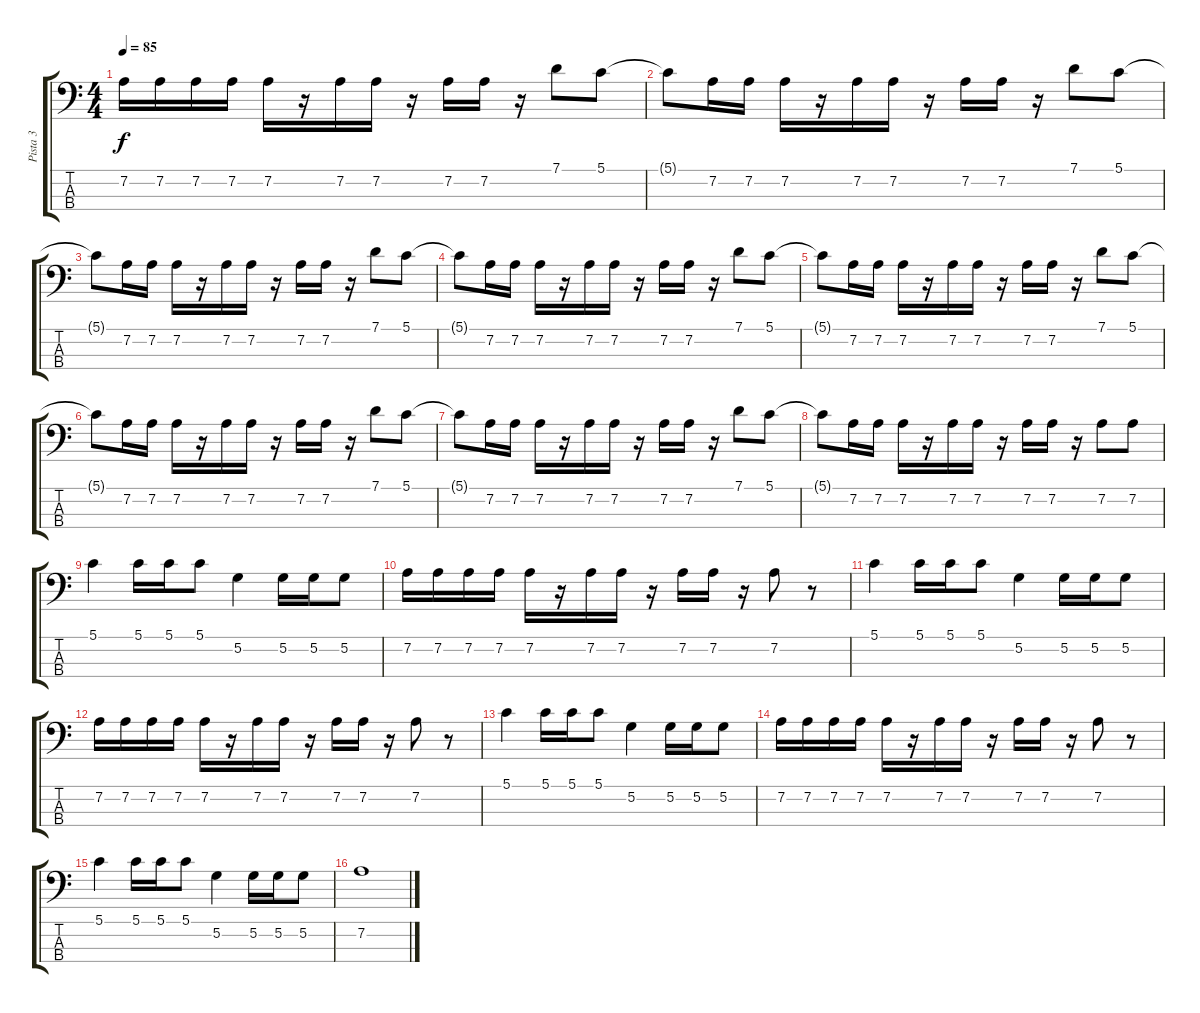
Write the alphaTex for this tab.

\track ("Pista 3" "Pista 3") {instrument electricbasspick}
\staff {score tabs}
\tuning (G2 D2 A1 E1) {hide}
\ts (4 4)
\tempo 85
\clef f4
\ks c
7.2.16{dy f} 7.2.16 7.2.16 7.2.16 7.2.16 r.16 7.2.16 7.2.16 r.16 7.2.16 7.2.16 r.16 7.1.8 5.1.8 |
5.1{t}.8 7.2.16 7.2.16 7.2.16 r.16 7.2.16 7.2.16 r.16 7.2.16 7.2.16 r.16 7.1.8 5.1.8 |
5.1{t}.8 7.2.16 7.2.16 7.2.16 r.16 7.2.16 7.2.16 r.16 7.2.16 7.2.16 r.16 7.1.8 5.1.8 |
5.1{t}.8 7.2.16 7.2.16 7.2.16 r.16 7.2.16 7.2.16 r.16 7.2.16 7.2.16 r.16 7.1.8 5.1.8 |
5.1{t}.8 7.2.16 7.2.16 7.2.16 r.16 7.2.16 7.2.16 r.16 7.2.16 7.2.16 r.16 7.1.8 5.1.8 |
5.1{t}.8 7.2.16 7.2.16 7.2.16 r.16 7.2.16 7.2.16 r.16 7.2.16 7.2.16 r.16 7.1.8 5.1.8 |
5.1{t}.8 7.2.16 7.2.16 7.2.16 r.16 7.2.16 7.2.16 r.16 7.2.16 7.2.16 r.16 7.1.8 5.1.8 |
5.1{t}.8 7.2.16 7.2.16 7.2.16 r.16 7.2.16 7.2.16 r.16 7.2.16 7.2.16 r.16 7.2.8 7.2.8 |
5.1.4 5.1.16 5.1.16 5.1.8 5.2.4 5.2.16 5.2.16 5.2.8 |
7.2.16 7.2.16 7.2.16 7.2.16 7.2.16 r.16 7.2.16 7.2.16 r.16 7.2.16 7.2.16 r.16 7.2.8 r.8 |
5.1.4 5.1.16 5.1.16 5.1.8 5.2.4 5.2.16 5.2.16 5.2.8 |
7.2.16 7.2.16 7.2.16 7.2.16 7.2.16 r.16 7.2.16 7.2.16 r.16 7.2.16 7.2.16 r.16 7.2.8 r.8 |
5.1.4 5.1.16 5.1.16 5.1.8 5.2.4 5.2.16 5.2.16 5.2.8 |
7.2.16 7.2.16 7.2.16 7.2.16 7.2.16 r.16 7.2.16 7.2.16 r.16 7.2.16 7.2.16 r.16 7.2.8 r.8 |
5.1.4 5.1.16 5.1.16 5.1.8 5.2.4 5.2.16 5.2.16 5.2.8 |
7.2.1
